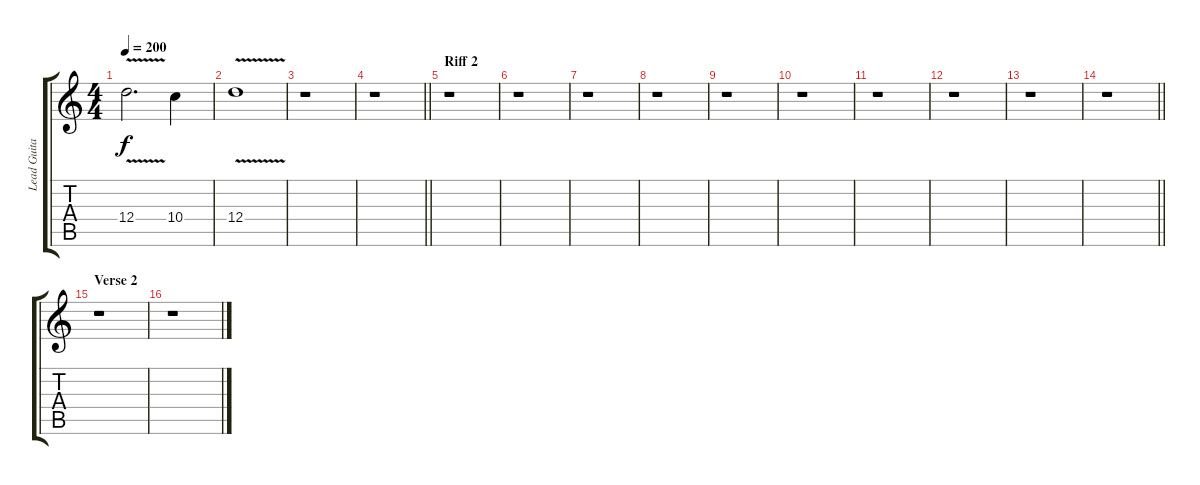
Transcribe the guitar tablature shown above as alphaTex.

\track ("Lead Guitar 1: Juha-Pekka Alanen" "Lead Guita") {instrument overdrivenguitar}
\staff {score tabs}
\tuning (E4 B3 G3 D3 A2 E2) {hide}
\ts (4 4)
\tempo 200
\clef g2
\ks aminor
12.4{v}.2{d dy f} 10.4.4 |
12.4{v}.1 |
r.1 |
\barLineRight lightlight
r.1 |
\section ("" "Riff 2")
r.1 |
r.1 |
r.1 |
r.1 |
r.1 |
r.1 |
r.1 |
r.1 |
r.1 |
\barLineRight lightlight
r.1 |
\section ("" "Verse 2")
r.1 |
r.1
